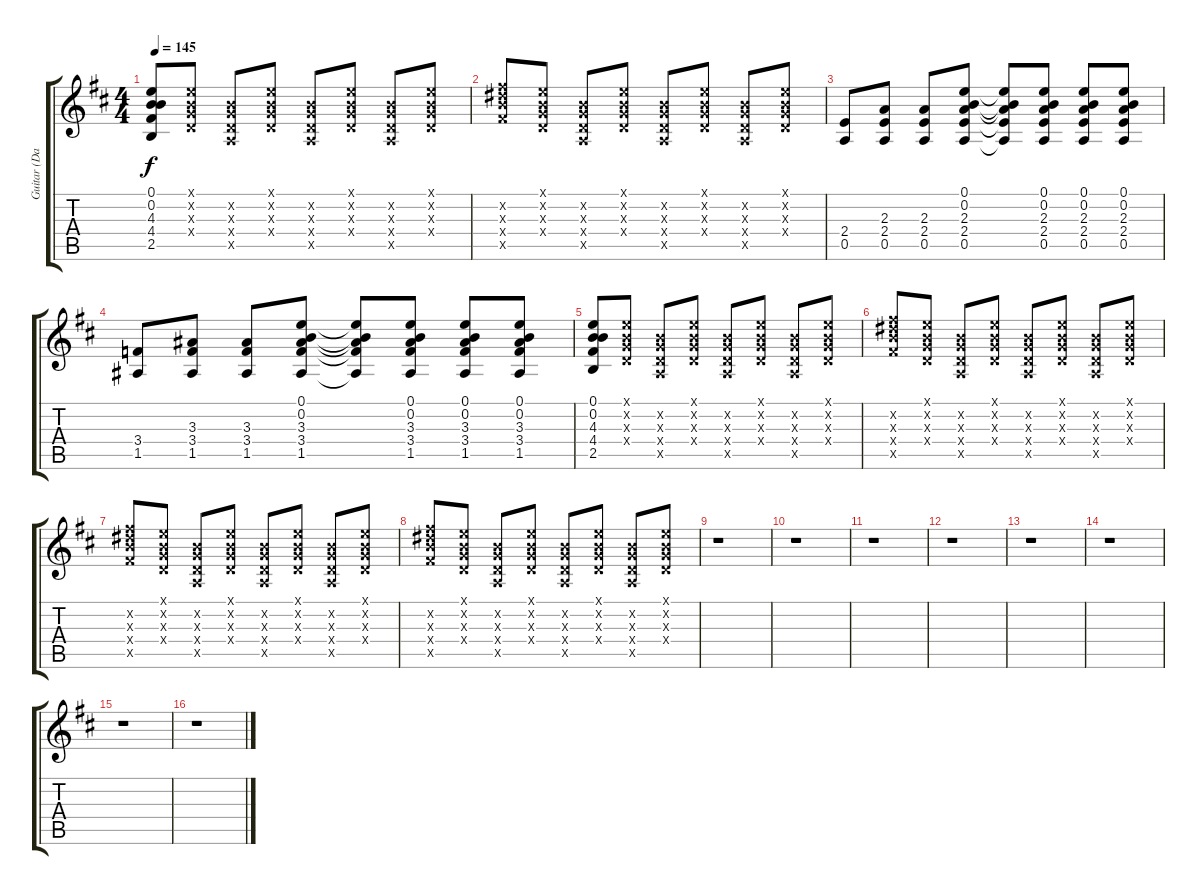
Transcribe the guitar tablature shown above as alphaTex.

\track ("Guitar (Daniel Ash)" "Guitar (Da") {instrument electricguitarclean}
\staff {score tabs}
\tuning (E4 B3 G3 D3 A2 E2) {hide}
\ts (4 4)
\tempo 145
\clef g2
\ks d
(0.1 0.2 4.3 4.4 2.5).8{dy f} (0.1{x} 0.2{x} 0.3{x} 0.4{x}).8 (0.2{x} 0.3{x} 0.4{x} 0.5{x}).8 (0.1{x} 0.2{x} 0.3{x} 0.4{x}).8 (0.2{x} 0.3{x} 0.4{x} 0.5{x}).8 (0.1{x} 0.2{x} 0.3{x} 0.4{x}).8 (0.2{x} 0.3{x} 0.4{x} 0.5{x}).8 (0.1{x} 0.2{x} 0.3{x} 0.4{x}).8 |
(7.2{x} 8.3{x} 9.4{x} 9.5{x}).8 (0.1{x} 0.2{x} 0.3{x} 0.4{x}).8 (0.2{x} 0.3{x} 0.4{x} 0.5{x}).8 (0.1{x} 0.2{x} 0.3{x} 0.4{x}).8 (0.2{x} 0.3{x} 0.4{x} 0.5{x}).8 (0.1{x} 0.2{x} 0.3{x} 0.4{x}).8 (0.2{x} 0.3{x} 0.4{x} 0.5{x}).8 (0.1{x} 0.2{x} 0.3{x} 0.4{x}).8 |
(2.4 0.5).8 (2.3 2.4 0.5).8 (2.3 2.4 0.5).8 (0.1 0.2 2.3 2.4 0.5).8 (0.1{t} 0.2{t} 2.3{t} 2.4{t} 0.5{t}).8 (0.1 0.2 2.3 2.4 0.5).8 (0.1 0.2 2.3 2.4 0.5).8 (0.1 0.2 2.3 2.4 0.5).8 |
(3.4 1.5).8 (3.3 3.4 1.5).8 (3.3 3.4 1.5).8 (0.1 0.2 3.3 3.4 1.5).8 (0.1{t} 0.2{t} 3.3{t} 3.4{t} 1.5{t}).8 (0.1 0.2 3.3 3.4 1.5).8 (0.1 0.2 3.3 3.4 1.5).8 (0.1 0.2 3.3 3.4 1.5).8 |
(0.1 0.2 4.3 4.4 2.5).8 (0.1{x} 0.2{x} 0.3{x} 0.4{x}).8 (0.2{x} 0.3{x} 0.4{x} 0.5{x}).8 (0.1{x} 0.2{x} 0.3{x} 0.4{x}).8 (0.2{x} 0.3{x} 0.4{x} 0.5{x}).8 (0.1{x} 0.2{x} 0.3{x} 0.4{x}).8 (0.2{x} 0.3{x} 0.4{x} 0.5{x}).8 (0.1{x} 0.2{x} 0.3{x} 0.4{x}).8 |
(7.2{x} 8.3{x} 9.4{x} 9.5{x}).8 (0.1{x} 0.2{x} 0.3{x} 0.4{x}).8 (0.2{x} 0.3{x} 0.4{x} 0.5{x}).8 (0.1{x} 0.2{x} 0.3{x} 0.4{x}).8 (0.2{x} 0.3{x} 0.4{x} 0.5{x}).8 (0.1{x} 0.2{x} 0.3{x} 0.4{x}).8 (0.2{x} 0.3{x} 0.4{x} 0.5{x}).8 (0.1{x} 0.2{x} 0.3{x} 0.4{x}).8 |
(7.2{x} 8.3{x} 9.4{x} 9.5{x}).8{volume 3} (0.1{x} 0.2{x} 0.3{x} 0.4{x}).8 (0.2{x} 0.3{x} 0.4{x} 0.5{x}).8 (0.1{x} 0.2{x} 0.3{x} 0.4{x}).8 (0.2{x} 0.3{x} 0.4{x} 0.5{x}).8 (0.1{x} 0.2{x} 0.3{x} 0.4{x}).8 (0.2{x} 0.3{x} 0.4{x} 0.5{x}).8 (0.1{x} 0.2{x} 0.3{x} 0.4{x}).8 |
(7.2{x} 8.3{x} 9.4{x} 9.5{x}).8 (0.1{x} 0.2{x} 0.3{x} 0.4{x}).8 (0.2{x} 0.3{x} 0.4{x} 0.5{x}).8 (0.1{x} 0.2{x} 0.3{x} 0.4{x}).8 (0.2{x} 0.3{x} 0.4{x} 0.5{x}).8 (0.1{x} 0.2{x} 0.3{x} 0.4{x}).8 (0.2{x} 0.3{x} 0.4{x} 0.5{x}).8 (0.1{x} 0.2{x} 0.3{x} 0.4{x}).8 |
r.1 |
r.1 |
r.1 |
r.1 |
r.1 |
r.1 |
r.1 |
r.1
